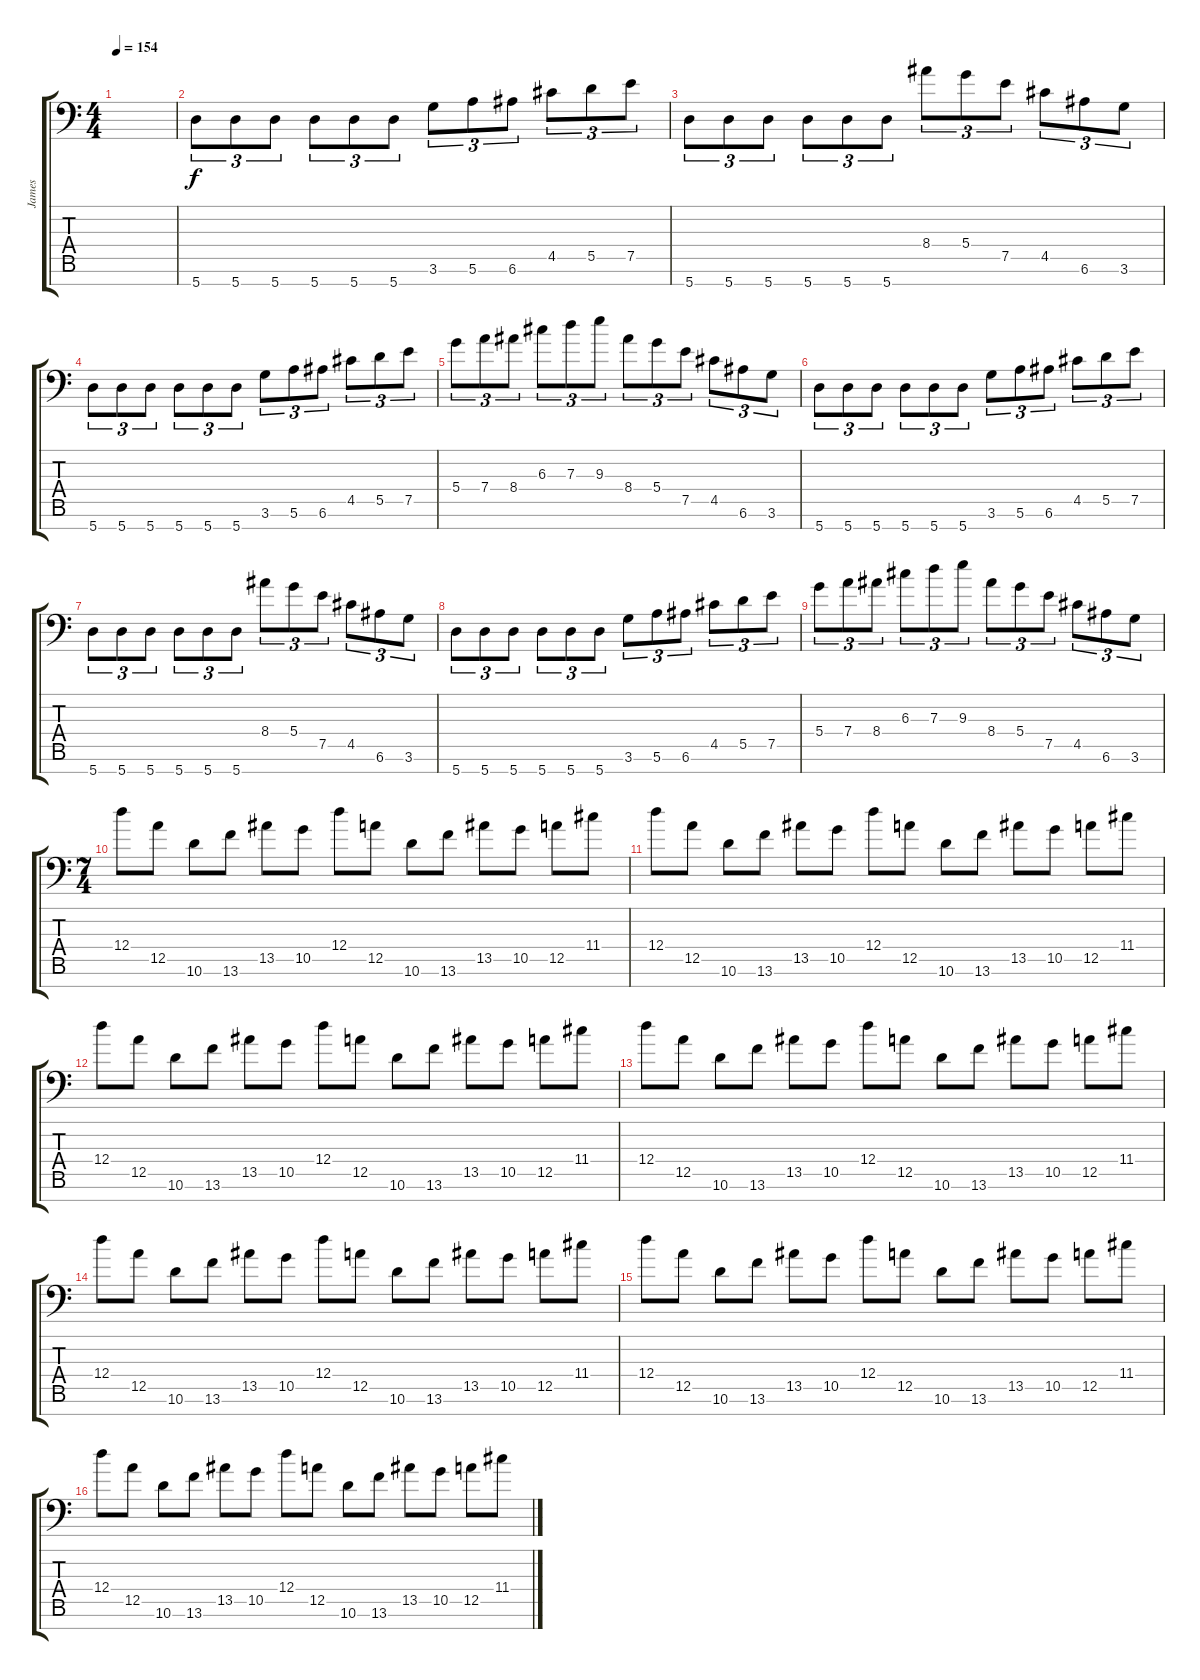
\track ("James" "James") {instrument distortionguitar}
\staff {score tabs}
\tuning (E4 B3 G3 D3 A2 E2 A1) {hide}
\ts (4 4)
\tempo 154
\clef f4
\ks c
|
5.7.8{tu (3 2)} 5.7.8{tu (3 2)} 5.7.8{tu (3 2)} 5.7.8{tu (3 2)} 5.7.8{tu (3 2)} 5.7.8{tu (3 2)} 3.6.8{tu (3 2)} 5.6.8{tu (3 2)} 6.6.8{tu (3 2)} 4.5.8{tu (3 2)} 5.5.8{tu (3 2)} 7.5.8{tu (3 2)} |
5.7.8{tu (3 2)} 5.7.8{tu (3 2)} 5.7.8{tu (3 2)} 5.7.8{tu (3 2)} 5.7.8{tu (3 2)} 5.7.8{tu (3 2)} 8.4.8{tu (3 2)} 5.4.8{tu (3 2)} 7.5.8{tu (3 2)} 4.5.8{tu (3 2)} 6.6.8{tu (3 2)} 3.6.8{tu (3 2)} |
5.7.8{tu (3 2)} 5.7.8{tu (3 2)} 5.7.8{tu (3 2)} 5.7.8{tu (3 2)} 5.7.8{tu (3 2)} 5.7.8{tu (3 2)} 3.6.8{tu (3 2)} 5.6.8{tu (3 2)} 6.6.8{tu (3 2)} 4.5.8{tu (3 2)} 5.5.8{tu (3 2)} 7.5.8{tu (3 2)} |
5.4.8{tu (3 2)} 7.4.8{tu (3 2)} 8.4.8{tu (3 2)} 6.3.8{tu (3 2)} 7.3.8{tu (3 2)} 9.3.8{tu (3 2)} 8.4.8{tu (3 2)} 5.4.8{tu (3 2)} 7.5.8{tu (3 2)} 4.5.8{tu (3 2)} 6.6.8{tu (3 2)} 3.6.8{tu (3 2)} |
5.7.8{tu (3 2)} 5.7.8{tu (3 2)} 5.7.8{tu (3 2)} 5.7.8{tu (3 2)} 5.7.8{tu (3 2)} 5.7.8{tu (3 2)} 3.6.8{tu (3 2)} 5.6.8{tu (3 2)} 6.6.8{tu (3 2)} 4.5.8{tu (3 2)} 5.5.8{tu (3 2)} 7.5.8{tu (3 2)} |
5.7.8{tu (3 2)} 5.7.8{tu (3 2)} 5.7.8{tu (3 2)} 5.7.8{tu (3 2)} 5.7.8{tu (3 2)} 5.7.8{tu (3 2)} 8.4.8{tu (3 2)} 5.4.8{tu (3 2)} 7.5.8{tu (3 2)} 4.5.8{tu (3 2)} 6.6.8{tu (3 2)} 3.6.8{tu (3 2)} |
5.7.8{tu (3 2)} 5.7.8{tu (3 2)} 5.7.8{tu (3 2)} 5.7.8{tu (3 2)} 5.7.8{tu (3 2)} 5.7.8{tu (3 2)} 3.6.8{tu (3 2)} 5.6.8{tu (3 2)} 6.6.8{tu (3 2)} 4.5.8{tu (3 2)} 5.5.8{tu (3 2)} 7.5.8{tu (3 2)} |
5.4.8{tu (3 2)} 7.4.8{tu (3 2)} 8.4.8{tu (3 2)} 6.3.8{tu (3 2)} 7.3.8{tu (3 2)} 9.3.8{tu (3 2)} 8.4.8{tu (3 2)} 5.4.8{tu (3 2)} 7.5.8{tu (3 2)} 4.5.8{tu (3 2)} 6.6.8{tu (3 2)} 3.6.8{tu (3 2)} |
\ts (7 4)
12.4.8 12.5.8 10.6.8 13.6.8 13.5.8 10.5.8 12.4.8 12.5.8 10.6.8 13.6.8 13.5.8 10.5.8 12.5.8 11.4.8 |
12.4.8 12.5.8 10.6.8 13.6.8 13.5.8 10.5.8 12.4.8 12.5.8 10.6.8 13.6.8 13.5.8 10.5.8 12.5.8 11.4.8 |
12.4.8 12.5.8 10.6.8 13.6.8 13.5.8 10.5.8 12.4.8 12.5.8 10.6.8 13.6.8 13.5.8 10.5.8 12.5.8 11.4.8 |
12.4.8 12.5.8 10.6.8 13.6.8 13.5.8 10.5.8 12.4.8 12.5.8 10.6.8 13.6.8 13.5.8 10.5.8 12.5.8 11.4.8 |
12.4.8 12.5.8 10.6.8 13.6.8 13.5.8 10.5.8 12.4.8 12.5.8 10.6.8 13.6.8 13.5.8 10.5.8 12.5.8 11.4.8 |
12.4.8 12.5.8 10.6.8 13.6.8 13.5.8 10.5.8 12.4.8 12.5.8 10.6.8 13.6.8 13.5.8 10.5.8 12.5.8 11.4.8 |
12.4.8 12.5.8 10.6.8 13.6.8 13.5.8 10.5.8 12.4.8 12.5.8 10.6.8 13.6.8 13.5.8 10.5.8 12.5.8 11.4.8
